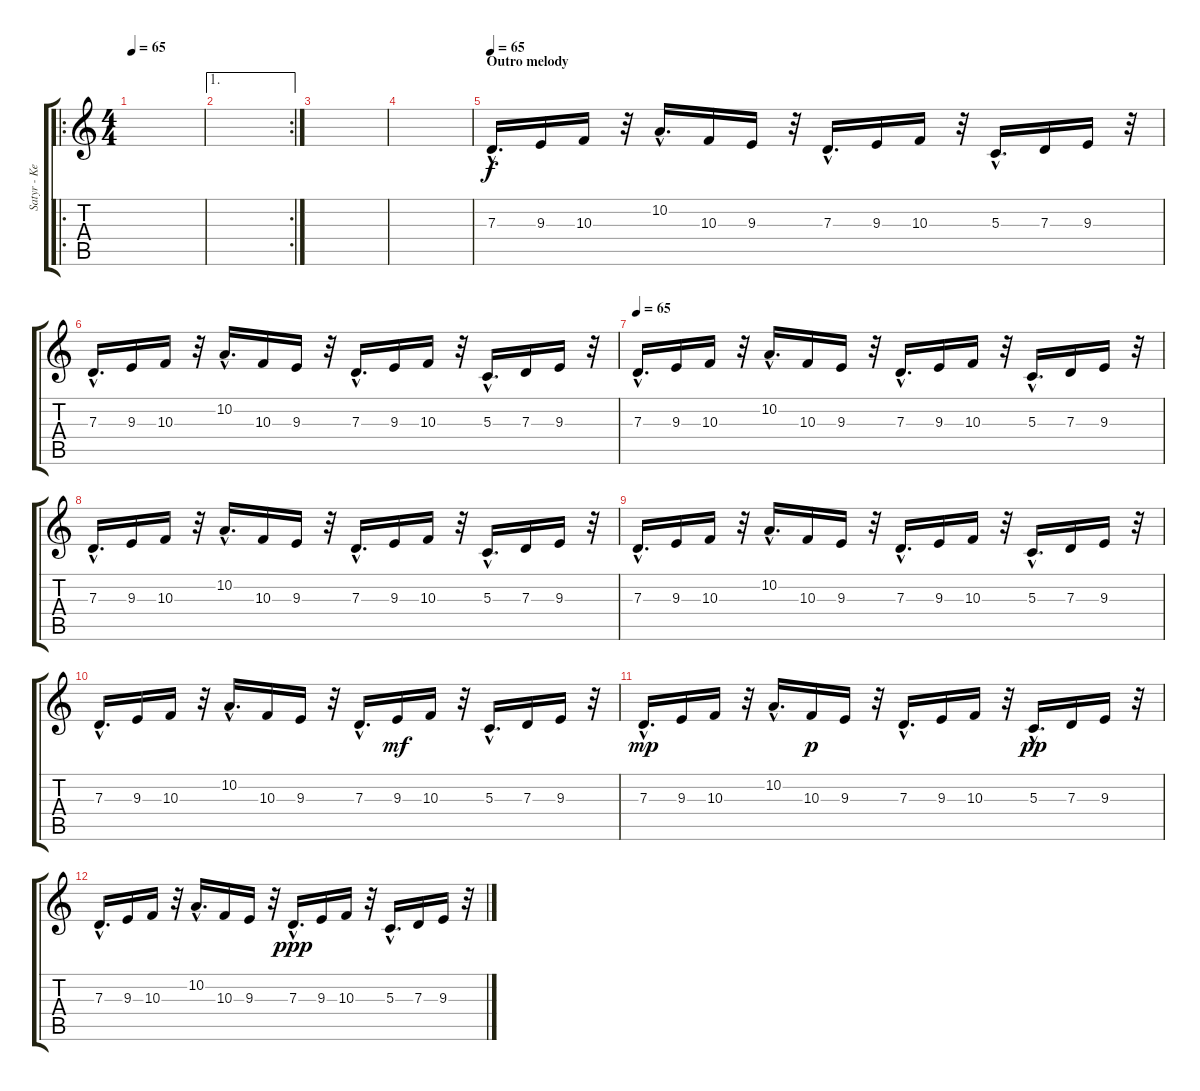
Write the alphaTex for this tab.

\track ("Satyr - Keyboards" "Satyr - Ke") {instrument fx7echoes}
\staff {score tabs}
\tuning (E4 B3 G3 D3 A2 E2) {hide}
\ro
\ts (4 4)
\tempo 65
\clef g2
\ks c
|
\ae 1
\rc 2
|
|
|
\section ("" "Outro melody")
\tempo 65
7.3{hac}.16{d volume 8 instrument piccolo} 9.3.16 10.3.16 r.32 10.2{hac}.16{d} 10.3.16 9.3.16 r.32 7.3{hac}.16{d} 9.3.16 10.3.16 r.32 5.3{hac}.16{d} 7.3.16 9.3.16 r.32 |
7.3{hac}.16{d instrument piccolo} 9.3.16 10.3.16 r.32 10.2{hac}.16{d} 10.3.16 9.3.16 r.32 7.3{hac}.16{d} 9.3.16 10.3.16 r.32 5.3{hac}.16{d} 7.3.16 9.3.16 r.32 |
\tempo 65
7.3{hac}.16{d instrument piccolo} 9.3.16 10.3.16 r.32 10.2{hac}.16{d} 10.3.16 9.3.16 r.32 7.3{hac}.16{d} 9.3.16 10.3.16 r.32 5.3{hac}.16{d} 7.3.16 9.3.16 r.32 |
7.3{hac}.16{d instrument piccolo} 9.3.16 10.3.16 r.32 10.2{hac}.16{d} 10.3.16 9.3.16 r.32 7.3{hac}.16{d} 9.3.16 10.3.16 r.32 5.3{hac}.16{d} 7.3.16 9.3.16 r.32 |
7.3{hac}.16{d instrument piccolo} 9.3.16 10.3.16 r.32 10.2{hac}.16{d} 10.3.16 9.3.16 r.32 7.3{hac}.16{d} 9.3.16 10.3.16 r.32 5.3{hac}.16{d} 7.3.16 9.3.16 r.32 |
7.3{hac}.16{d volume 6 instrument piccolo} 9.3.16 10.3.16 r.32 10.2{hac}.16{d} 10.3.16 9.3.16 r.32 7.3{hac}.16{d} 9.3.16{dy mf} 10.3.16 r.32 5.3{hac}.16{d} 7.3.16 9.3.16 r.32 |
7.3{hac}.16{d dy mp volume 3 instrument piccolo} 9.3.16 10.3.16 r.32 10.2{hac}.16{d} 10.3.16{dy p} 9.3.16 r.32 7.3{hac}.16{d} 9.3.16 10.3.16 r.32 5.3{hac}.16{d dy pp} 7.3.16 9.3.16 r.32 |
7.3{hac}.16{d instrument piccolo} 9.3.16 10.3.16 r.32 10.2{hac}.16{d} 10.3.16 9.3.16 r.32 7.3{hac}.16{d dy ppp} 9.3.16 10.3.16 r.32 5.3{hac}.16{d} 7.3.16 9.3.16 r.32
